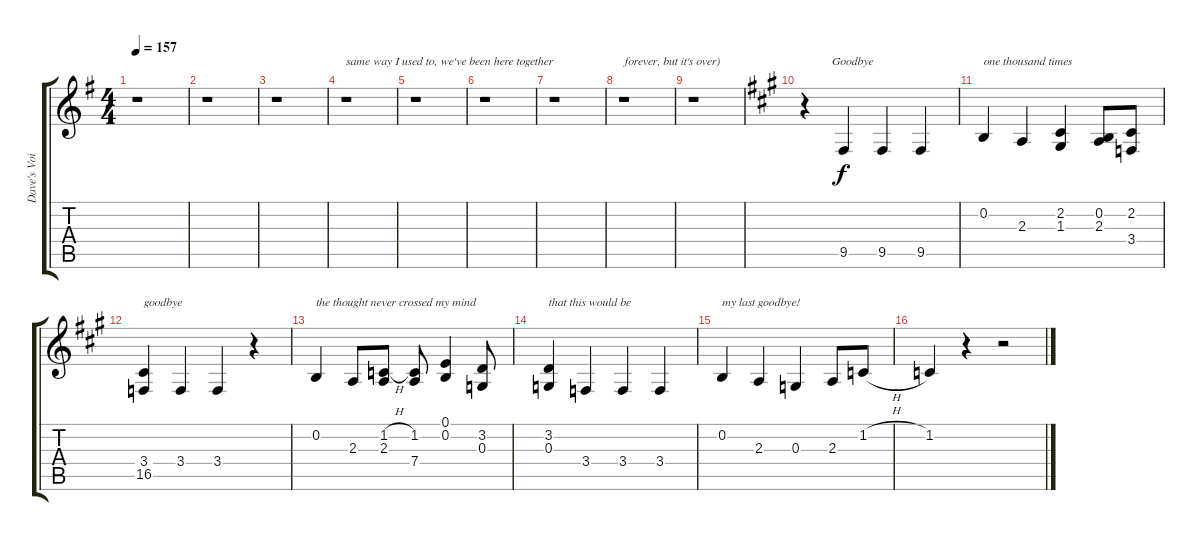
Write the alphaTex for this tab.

\track ("Dave's Voice + Harmony" "Dave's Voi") {instrument tenorsax}
\staff {score tabs}
\tuning (E4 B3 G3 D3 A2 E2) {hide}
\ts (4 4)
\tempo 157
\clef g2
\ks g
r.1{dy f} |
r.1 |
r.1 |
r.1{txt "same way I used to, we've been here together"} |
r.1 |
r.1 |
r.1 |
r.1{txt "forever, but it's over)"} |
r.1 |
\ks a
r.4{txt "         Goodbye"} 9.5.4 9.5.4 9.5.4 |
0.2.4{txt "one thousand times"} 2.3.4 (2.2 1.3).4 (0.2 2.3).8 (2.2 3.4).8 |
(3.4 16.5).4{txt "goodbye"} 3.4.4 3.4.4 r.4 |
0.2.4{txt "the thought never crossed my mind"} 2.3.8 (1.2{h} 2.3).8 (1.2 7.4).8 (0.1 0.2).4 (3.2 0.3).8 |
(3.2 0.3).4{txt "that this would be"} 3.4.4 3.4.4 3.4.4 |
0.2.4{txt "my last goodbye!"} 2.3.4 0.3.4 2.3.8 1.2{h}.8 |
1.2.4 r.4 r.2
